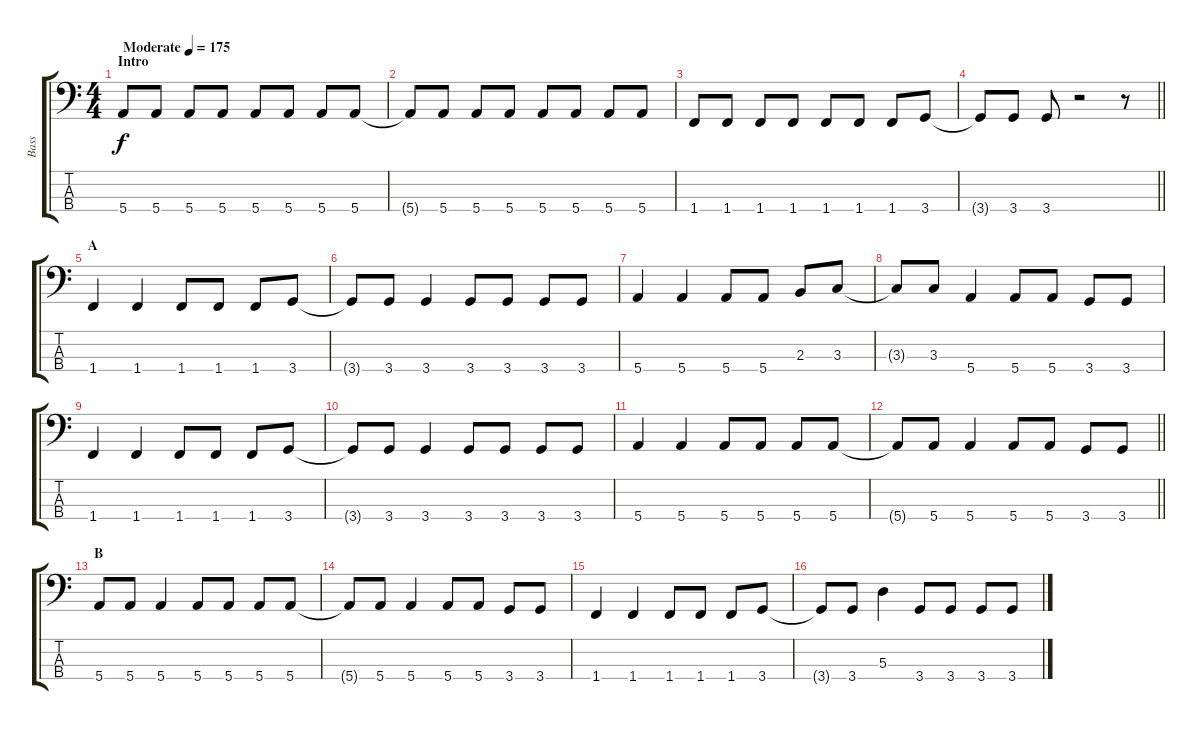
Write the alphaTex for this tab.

\track ("Bass" "Bass") {instrument synthbass2}
\staff {score tabs}
\tuning (G2 D2 A1 E1) {hide}
\ts (4 4)
\section ("" "Intro")
\tempo (175 "Moderate")
\clef f4
\ks c
5.4.8{dy f instrument synthbass2} 5.4.8 5.4.8 5.4.8 5.4.8 5.4.8 5.4.8 5.4.8 |
5.4{t}.8 5.4.8 5.4.8 5.4.8 5.4.8 5.4.8 5.4.8 5.4.8 |
1.4.8 1.4.8 1.4.8 1.4.8 1.4.8 1.4.8 1.4.8 3.4.8 |
\barLineRight lightlight
3.4{t}.8 3.4.8 3.4.8 r.2 r.8 |
\section ("" "A")
1.4.4 1.4.4 1.4.8 1.4.8 1.4.8 3.4.8 |
3.4{t}.8 3.4.8 3.4.4 3.4.8 3.4.8 3.4.8 3.4.8 |
5.4.4 5.4.4 5.4.8 5.4.8 2.3.8 3.3.8 |
3.3{t}.8 3.3.8 5.4.4 5.4.8 5.4.8 3.4.8 3.4.8 |
1.4.4 1.4.4 1.4.8 1.4.8 1.4.8 3.4.8 |
3.4{t}.8 3.4.8 3.4.4 3.4.8 3.4.8 3.4.8 3.4.8 |
5.4.4 5.4.4 5.4.8 5.4.8 5.4.8 5.4.8 |
\barLineRight lightlight
5.4{t}.8 5.4.8 5.4.4 5.4.8 5.4.8 3.4.8 3.4.8 |
\section ("" "B")
5.4.8 5.4.8 5.4.4 5.4.8 5.4.8 5.4.8 5.4.8 |
5.4{t}.8 5.4.8 5.4.4 5.4.8 5.4.8 3.4.8 3.4.8 |
1.4.4 1.4.4 1.4.8 1.4.8 1.4.8 3.4.8 |
3.4{t}.8 3.4.8 5.3.4 3.4.8 3.4.8 3.4.8 3.4.8
